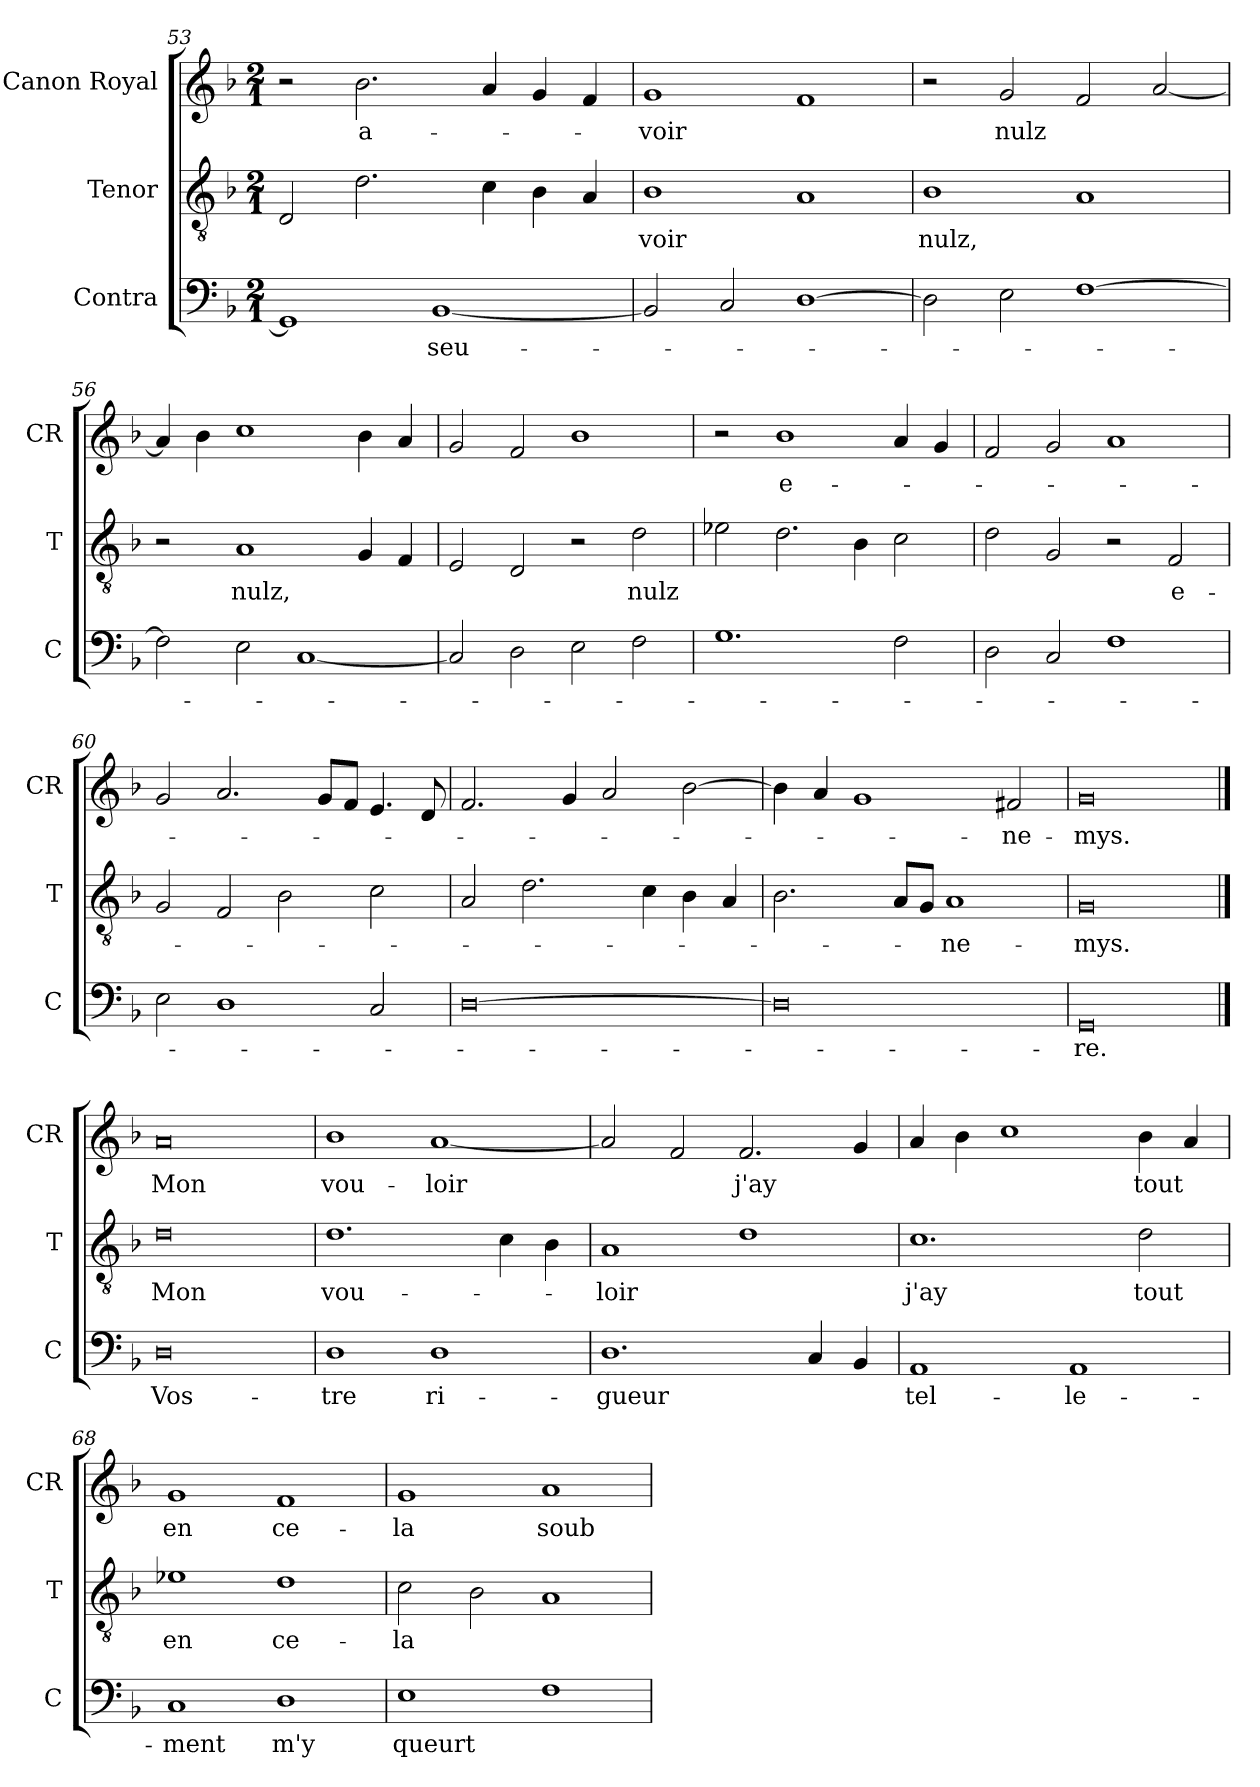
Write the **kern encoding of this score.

**kern	**text	**kern	**text	**kern	**text
*part3	*part3	*part2	*part2	*part1	*part1
*staff3	*staff3	*staff2	*staff2	*staff1	*staff1
*I"Contra	*	*I"Tenor	*	*I"Canon Royal	*
*I'C	*	*I'T	*	*I'CR	*
*clefF4	*	*clefGv2	*	*clefG2	*
*k[b-]	*	*k[b-]	*	*k[b-]	*
*M2/1	*	*M2/1	*	*M2/1	*
=53	=53	=53	=53	=53	=53
1GG]	.	2D	.	2r	.
.	.	2.d	.	2.b-	a-
[1BB-	seu-	.	.	.	.
.	.	4c	.	4a	.
.	.	4B-	.	4g	.
.	.	4A	.	4f	.
=54	=54	=54	=54	=54	=54
2BB-]	.	1B-	-voir	1g	-voir
2C	.	.	.	.	.
[1D	.	1A	.	1f	.
=55	=55	=55	=55	=55	=55
2D]	.	1B-	nulz,	2r	.
2E	.	.	.	2g	nulz
[1F	.	1A	.	2f	.
.	.	.	.	[2a	.
=56	=56	=56	=56	=56	=56
2F]	.	2r	.	4a]	.
.	.	.	.	4b-	.
2E	.	1A	nulz,	1cc	.
[1C	.	.	.	.	.
.	.	4G	.	4b-	.
.	.	4F	.	4a	.
=57	=57	=57	=57	=57	=57
2C]	.	2E	.	2g	.
2D	.	2D	.	2f	.
2E	.	2r	.	1b-	.
2F	.	2d	nulz	.	.
=58	=58	=58	=58	=58	=58
1.G	.	2e-X	.	2r	.
.	.	2.d	.	1b-	e-
.	.	4B-	.	.	.
2F	.	2c	.	4a	.
.	.	.	.	4g	.
=59	=59	=59	=59	=59	=59
2D	.	2d	.	2f	.
2C	.	2G	.	2g	.
1F	.	2r	.	1a	.
.	.	2F	e-	.	.
=60	=60	=60	=60	=60	=60
2E	.	2G	.	2g	.
1D	.	2F	.	2.a	.
.	.	2B-	.	.	.
.	.	.	.	8gL	.
.	.	.	.	8fJ	.
2C	.	2c	.	4.e	.
.	.	.	.	8d	.
=61	=61	=61	=61	=61	=61
[0D	.	2A	.	2.f	.
.	.	2.d	.	.	.
.	.	.	.	4g	.
.	.	.	.	2a	.
.	.	4c	.	.	.
.	.	4B-	.	[2b-	.
.	.	4A	.	.	.
=62	=62	=62	=62	=62	=62
0D]	.	2.B-	.	4b-]	.
.	.	.	.	4a	.
.	.	.	.	1g	.
.	.	8AL	.	.	.
.	.	8GJ	.	.	.
.	.	1A	-ne-	.	.
.	.	.	.	2f#X	-ne-
=63	=63	=63	=63	=63	=63
0GG	-re.	0G	-mys.	0g	-mys.
==64	==64	==64	==64	==64	==64
0D	Vos-	0d	Mon	0a	Mon
=65	=65	=65	=65	=65	=65
1D	-tre	1.d	vou-	1b-	vou-
1D	ri-	.	.	[1a	-loir
.	.	4c	.	.	.
.	.	4B-	.	.	.
=66	=66	=66	=66	=66	=66
1.D	-gueur	1A	-loir	2a]	.
.	.	.	.	2f	.
.	.	1d	.	2.f	j'ay
4C	.	.	.	.	.
4BB-	.	.	.	4g	.
=67	=67	=67	=67	=67	=67
1AA	tel-	1.c	j'ay	4a	.
.	.	.	.	4b-	.
.	.	.	.	1cc	.
1AA	-le-	.	.	.	.
.	.	2d	tout	4b-	tout
.	.	.	.	4a	.
=68	=68	=68	=68	=68	=68
1C	-ment	1e-X	en	1g	en
1D	m'y	1d	ce-	1f	ce-
=69	=69	=69	=69	=69	=69
1E	queurt	2c	-la	1g	-la
.	.	2B-	.	.	.
1F	.	1A	.	1a	soub-
=	=	=	=	=	=
*-	*-	*-	*-	*-	*-
